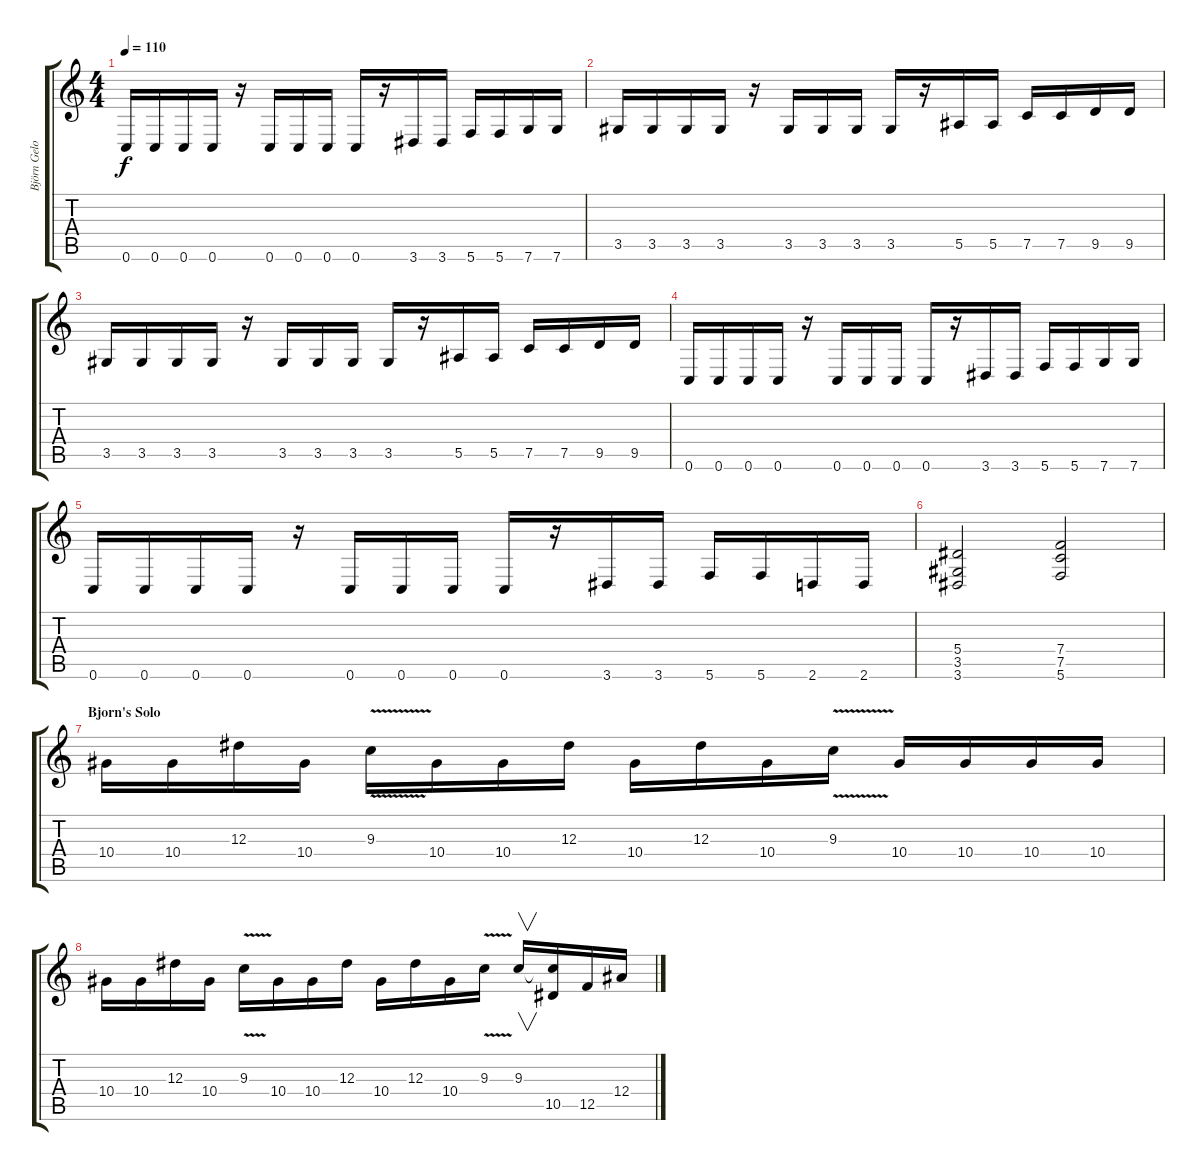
\track ("Björn Gelotte" "Björn Gelo") {instrument distortionguitar}
\staff {score tabs}
\tuning (C4 G3 Eb3 Bb2 F2 C2) {hide}
\ts (4 4)
\tempo 110
\clef g2
\ks c
0.6.16{dy f} 0.6.16 0.6.16 0.6.16 r.16 0.6.16 0.6.16 0.6.16 0.6.16 r.16 3.6.16 3.6.16 5.6.16 5.6.16 7.6.16 7.6.16 |
3.5.16 3.5.16 3.5.16 3.5.16 r.16 3.5.16 3.5.16 3.5.16 3.5.16 r.16 5.5.16 5.5.16 7.5.16 7.5.16 9.5.16 9.5.16 |
3.5.16 3.5.16 3.5.16 3.5.16 r.16 3.5.16 3.5.16 3.5.16 3.5.16 r.16 5.5.16 5.5.16 7.5.16 7.5.16 9.5.16 9.5.16 |
0.6.16 0.6.16 0.6.16 0.6.16 r.16 0.6.16 0.6.16 0.6.16 0.6.16 r.16 3.6.16 3.6.16 5.6.16 5.6.16 7.6.16 7.6.16 |
0.6.16 0.6.16 0.6.16 0.6.16 r.16 0.6.16 0.6.16 0.6.16 0.6.16 r.16 3.6.16 3.6.16 5.6.16 5.6.16 2.6.16 2.6.16 |
(5.4 3.5 3.6).2 (7.4 7.5 5.6).2 |
\section ("" "Bjorn's Solo")
10.4.16 10.4.16 12.3.16 10.4.16 9.3{v}.16 10.4.16 10.4.16 12.3.16 10.4.16 12.3.16 10.4.16 9.3{v}.16 10.4.16 10.4.16 10.4.16 10.4.16 |
10.4.16 10.4.16 12.3.16 10.4.16 9.3{v}.16 10.4.16 10.4.16 12.3.16 10.4.16 12.3.16 10.4.16 9.3{v}.16 9.3.16{v} (9.3{t} 10.5).16 12.5.16 12.4.16
